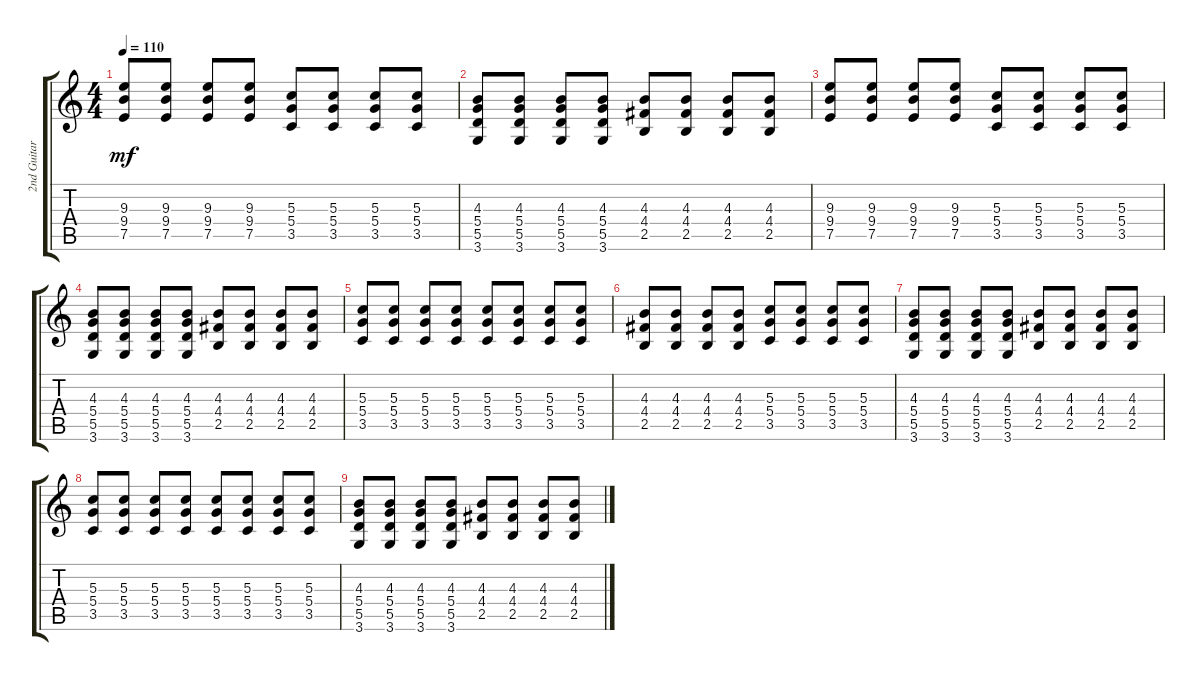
\track ("2nd Guitar" "2nd Guitar") {instrument electricguitarclean}
\staff {score tabs}
\tuning (E4 B3 G3 D3 A2 E2) {hide}
\ts (4 4)
\tempo 110
\clef g2
\ks c
(9.3 9.4 7.5).8{dy mf} (9.3 9.4 7.5).8 (9.3 9.4 7.5).8 (9.3 9.4 7.5).8 (5.3 5.4 3.5).8 (5.3 5.4 3.5).8 (5.3 5.4 3.5).8 (5.3 5.4 3.5).8 |
(4.3 5.4 5.5 3.6).8 (4.3 5.4 5.5 3.6).8 (4.3 5.4 5.5 3.6).8 (4.3 5.4 5.5 3.6).8 (4.3 4.4 2.5).8 (4.3 4.4 2.5).8 (4.3 4.4 2.5).8 (4.3 4.4 2.5).8 |
(9.3 9.4 7.5).8 (9.3 9.4 7.5).8 (9.3 9.4 7.5).8 (9.3 9.4 7.5).8 (5.3 5.4 3.5).8 (5.3 5.4 3.5).8 (5.3 5.4 3.5).8 (5.3 5.4 3.5).8 |
(4.3 5.4 5.5 3.6).8 (4.3 5.4 5.5 3.6).8 (4.3 5.4 5.5 3.6).8 (4.3 5.4 5.5 3.6).8 (4.3 4.4 2.5).8 (4.3 4.4 2.5).8 (4.3 4.4 2.5).8 (4.3 4.4 2.5).8 |
(5.3 5.4 3.5).8 (5.3 5.4 3.5).8 (5.3 5.4 3.5).8 (5.3 5.4 3.5).8 (5.3 5.4 3.5).8 (5.3 5.4 3.5).8 (5.3 5.4 3.5).8 (5.3 5.4 3.5).8 |
(4.3 4.4 2.5).8 (4.3 4.4 2.5).8 (4.3 4.4 2.5).8 (4.3 4.4 2.5).8 (5.3 5.4 3.5).8 (5.3 5.4 3.5).8 (5.3 5.4 3.5).8 (5.3 5.4 3.5).8 |
(4.3 5.4 5.5 3.6).8 (4.3 5.4 5.5 3.6).8 (4.3 5.4 5.5 3.6).8 (4.3 5.4 5.5 3.6).8 (4.3 4.4 2.5).8 (4.3 4.4 2.5).8 (4.3 4.4 2.5).8 (4.3 4.4 2.5).8 |
(5.3 5.4 3.5).8 (5.3 5.4 3.5).8 (5.3 5.4 3.5).8 (5.3 5.4 3.5).8 (5.3 5.4 3.5).8 (5.3 5.4 3.5).8 (5.3 5.4 3.5).8 (5.3 5.4 3.5).8 |
(4.3 5.4 5.5 3.6).8 (4.3 5.4 5.5 3.6).8 (4.3 5.4 5.5 3.6).8 (4.3 5.4 5.5 3.6).8 (4.3 4.4 2.5).8 (4.3 4.4 2.5).8 (4.3 4.4 2.5).8 (4.3 4.4 2.5).8
